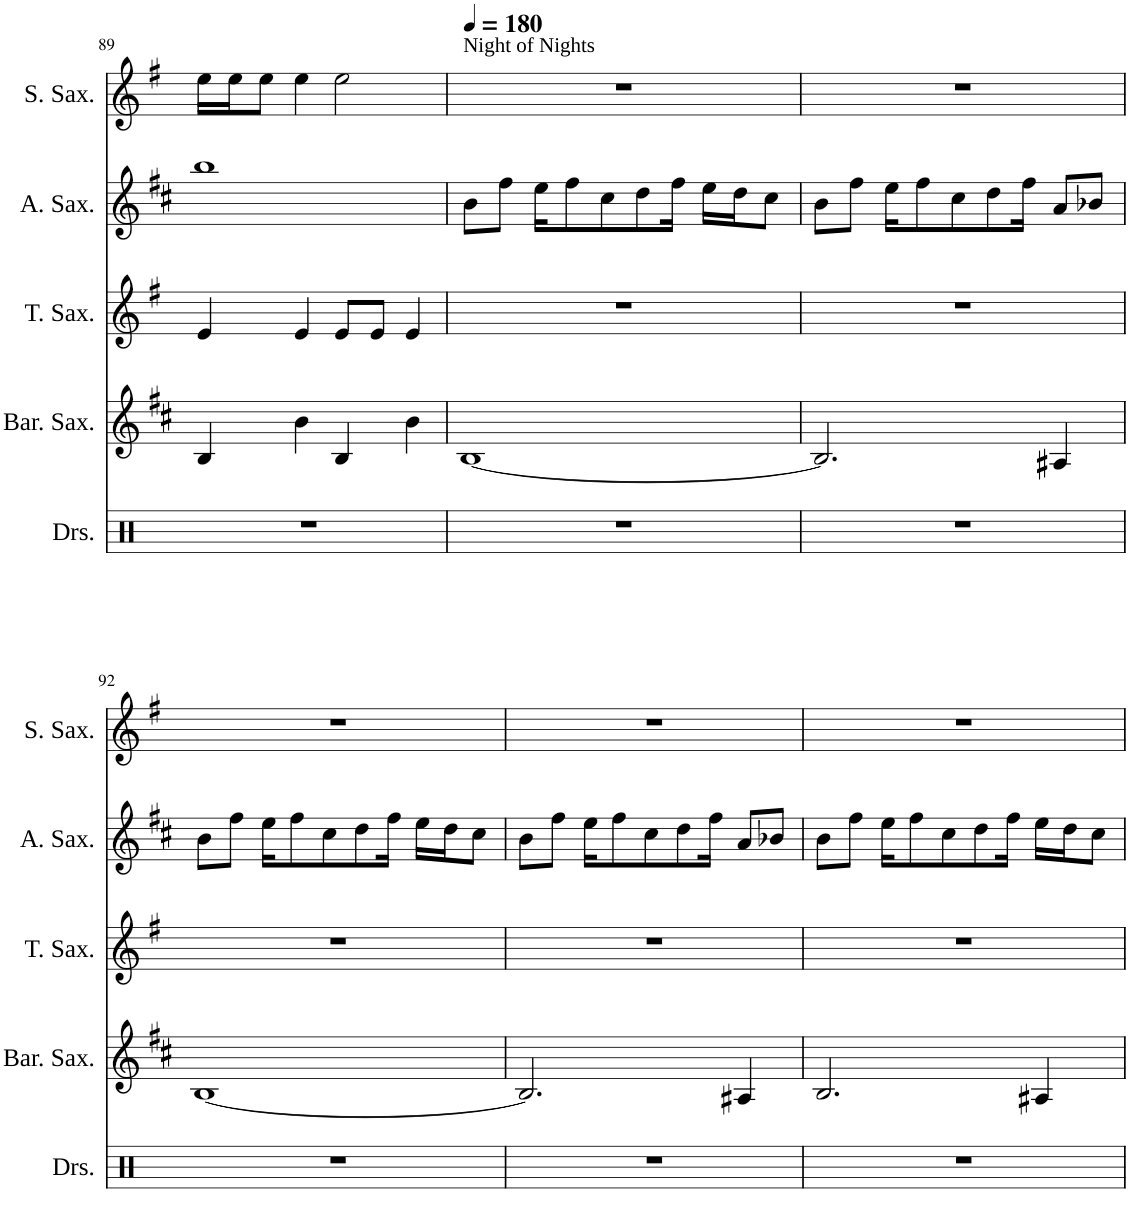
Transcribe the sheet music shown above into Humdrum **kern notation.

**kern	**kern	**kern	**kern	**kern
*part5	*part4	*part3	*part2	*part1
*staff5	*staff4	*staff3	*staff2	*staff1
*I"Drumset	*I"Baritone Saxophone	*I"Tenor Saxophone	*I"Alto Saxophone	*I"Soprano Saxophone
*I'Drs.	*I'Bar. Sax.	*I'T. Sax.	*I'A. Sax.	*I'S. Sax.
!!LO:PB:g=z
*clefX	*clefG2	*clefG2	*clefG2	*clefG2
*	*Trd12c21	*Trd8c14	*Trd5c9	*Trd1c2
*k[]	*k[f#c#]	*k[f#]	*k[f#c#]	*k[f#]
*M4/4	*M4/4	*M4/4	*M4/4	*M4/4
=89	=89	=89	=89	=89
1r	4B/	4e/	1bb	16ee\LL
.	.	.	.	16ee\J
.	.	.	.	8ee\J
.	4b\	4e/	.	4ee\
.	4B/	8e/L	.	2ee\
.	.	8e/J	.	.
.	4b\	4e/	.	.
=90	=90	=90	=90	=90
*	*	*	*	*MM180
!	!	!	!	!LO:TX:a:t=Night of Nights
1r	[1B	1r	8b\L	1r
.	.	.	8ff#\J	.
.	.	.	16ee\KL	.
.	.	.	8ff#\	.
.	.	.	8cc#\	.
.	.	.	8dd\	.
.	.	.	16ff#\Jk	.
.	.	.	16ee\LL	.
.	.	.	16dd\J	.
.	.	.	8cc#\J	.
=91	=91	=91	=91	=91
1r	2.B/]	1r	8b\L	1r
.	.	.	8ff#\J	.
.	.	.	16ee\KL	.
.	.	.	8ff#\	.
.	.	.	8cc#\	.
.	.	.	8dd\	.
.	.	.	16ff#\Jk	.
.	4A#X/	.	8a/L	.
.	.	.	8b-X/J	.
!!LO:LB:g=z
=92	=92	=92	=92	=92
1r	[1B	1r	8b\L	1r
.	.	.	8ff#\J	.
.	.	.	16ee\KL	.
.	.	.	8ff#\	.
.	.	.	8cc#\	.
.	.	.	8dd\	.
.	.	.	16ff#\Jk	.
.	.	.	16ee\LL	.
.	.	.	16dd\J	.
.	.	.	8cc#\J	.
=93	=93	=93	=93	=93
1r	2.B/]	1r	8b\L	1r
.	.	.	8ff#\J	.
.	.	.	16ee\KL	.
.	.	.	8ff#\	.
.	.	.	8cc#\	.
.	.	.	8dd\	.
.	.	.	16ff#\Jk	.
.	4A#X/	.	8a/L	.
.	.	.	8b-X/J	.
=94	=94	=94	=94	=94
1r	2.B/	1r	8b\L	1r
.	.	.	8ff#\J	.
.	.	.	16ee\KL	.
.	.	.	8ff#\	.
.	.	.	8cc#\	.
.	.	.	8dd\	.
.	.	.	16ff#\Jk	.
.	4A#X/	.	16ee\LL	.
.	.	.	16dd\J	.
.	.	.	8cc#\J	.
=	=	=	=	=
*-	*-	*-	*-	*-
